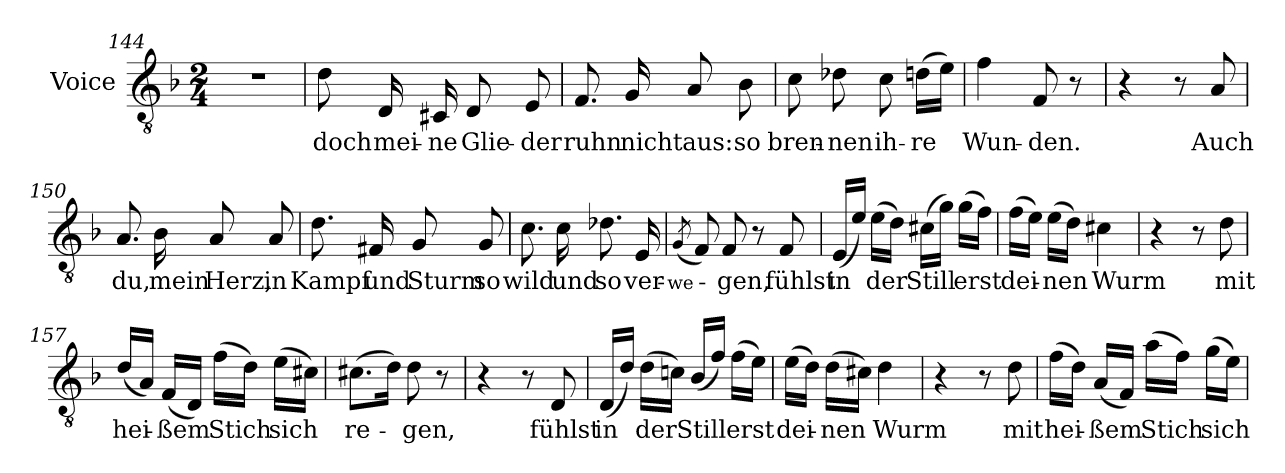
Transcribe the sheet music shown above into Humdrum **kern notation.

**kern	**text
*part1	*part1
*staff1	*staff1
*I"Voice	*
!!LO:LB:g=z
*clefGv2	*
*ITrd7c12	*
*k[b-]	*
*F:	*
*M2/4	*
=144	=144
!LO:N:vis=1	!
2r	.
=145	=145
!	!LO:LY:b:color=#000000
8Di\	doch
!	!LO:LY:b:color=#000000
16DDi/	mei-
!	!LO:LY:b:color=#000000
16CC#Xi/	-ne
!	!LO:LY:b:color=#000000
8DDi/	Glie-
!	!LO:LY:b:color=#000000
8EEi/	-der
=146	=146
!	!LO:LY:b:color=#000000
8.FFi/	ruhn
!	!LO:LY:b:color=#000000
16GGi/	nicht
!	!LO:LY:b:color=#000000
8AAi/	aus:
!	!LO:LY:b:color=#000000
8BB-i\	so
=147	=147
!	!LO:LY:b:color=#000000
8Ci\	bren-
!	!LO:LY:b:color=#000000
8D-Xi\	-nen
!	!LO:LY:b:color=#000000
8Ci\	ih-
!	!LO:LY:b:color=#000000
(16Dni\LL	-re
16Ei\JJ)	.
=148	=148
!	!LO:LY:b:color=#000000
4Fi\	Wun-
!	!LO:LY:b:color=#000000
8FFi/	-den.
8r	.
=149	=149
4r	.
8r	.
!	!LO:LY:b:color=#000000
8AAi/	Auch
=150	=150
!	!LO:LY:b:color=#000000
8.AAi/	du,
!	!LO:LY:b:color=#000000
16BB-i\	mein
!	!LO:LY:b:color=#000000
8AAi/	Herz,
!	!LO:LY:b:color=#000000
8AAi/	in
!!LO:LB:g=z
=151	=151
!	!LO:LY:b:color=#000000
8.Di\	Kampf
!	!LO:LY:b:color=#000000
16FF#Xi/	und
!	!LO:LY:b:color=#000000
8GGi/	Sturm
!	!LO:LY:b:color=#000000
8GGi/	so
=152	=152
!	!LO:LY:b:color=#000000
8.Ci\	wild
!	!LO:LY:b:color=#000000
16Ci\	und
!	!LO:LY:b:color=#000000
8.D-Xi\	so
!	!LO:LY:b:color=#000000
16EEi/	ver-
=153	=153
!	!LO:LY:b:color=#000000
(8qGGi/	-we-
8FFi/)	.
!	!LO:LY:b:color=#000000
8FFi/	-gen,
8r	.
!	!LO:LY:b:color=#000000
8FFi/	fühlst
=154	=154
!	!LO:LY:b:color=#000000
(16EEi/LL	in
16Ei/JJ)	.
!	!LO:LY:b:color=#000000
(16Ei\LL	der
16Di\JJ)	.
!	!LO:LY:b:color=#000000
(16C#Xi\LL	Still
16Gi\JJ)	.
!	!LO:LY:b:color=#000000
(16Gi\LL	erst
16Fi\JJ)	.
=155	=155
!	!LO:LY:b:color=#000000
(16Fi\LL	dei-
16Ei\JJ)	.
!	!LO:LY:b:color=#000000
(16Ei\LL	-nen
16Di\JJ)	.
!	!LO:LY:b:color=#000000
4C#Xi\	Wurm
=156	=156
4r	.
8r	.
!	!LO:LY:b:color=#000000
8Di\	mit
!!LO:LB:g=z
=157	=157
!	!LO:LY:b:color=#000000
(16Di/LL	hei-
16AAi/JJ)	.
!	!LO:LY:b:color=#000000
(16FFi/LL	-ßem
16DDi/JJ)	.
!	!LO:LY:b:color=#000000
(16Fi\LL	Stich
16Di\JJ)	.
!	!LO:LY:b:color=#000000
(16Ei\LL	sich
16C#Xi\JJ)	.
=158	=158
!	!LO:LY:b:color=#000000
(8.C#Xi\L	re-
16Di\Jk)	.
!	!LO:LY:b:color=#000000
8Di\	-gen,
8r	.
=159	=159
4r	.
8r	.
!	!LO:LY:b:color=#000000
8DDi/	fühlst
=160	=160
!	!LO:LY:b:color=#000000
(16DDi/LL	in
16Di/JJ)	.
!	!LO:LY:b:color=#000000
(16Di\LL	der
16Cni\JJ)	.
!	!LO:LY:b:color=#000000
(16BB-i/LL	Still
16Fi/JJ)	.
!	!LO:LY:b:color=#000000
(16Fi\LL	erst
16Ei\JJ)	.
=161	=161
!	!LO:LY:b:color=#000000
(16Ei\LL	dei-
16Di\JJ)	.
!	!LO:LY:b:color=#000000
(16Di\LL	-nen
16C#Xi\JJ)	.
!	!LO:LY:b:color=#000000
4Di\	Wurm
=162	=162
4r	.
8r	.
!	!LO:LY:b:color=#000000
8Di\	mit
=163	=163
!	!LO:LY:b:color=#000000
(16Fi\LL	hei-
16Di\JJ)	.
!	!LO:LY:b:color=#000000
(16AAi/LL	-ßem
16FFi/JJ)	.
!	!LO:LY:b:color=#000000
(16Ai\LL	Stich
16Fi\JJ)	.
!	!LO:LY:b:color=#000000
(16Gi\LL	sich
16Ei\JJ)	.
=	=
*-	*-
